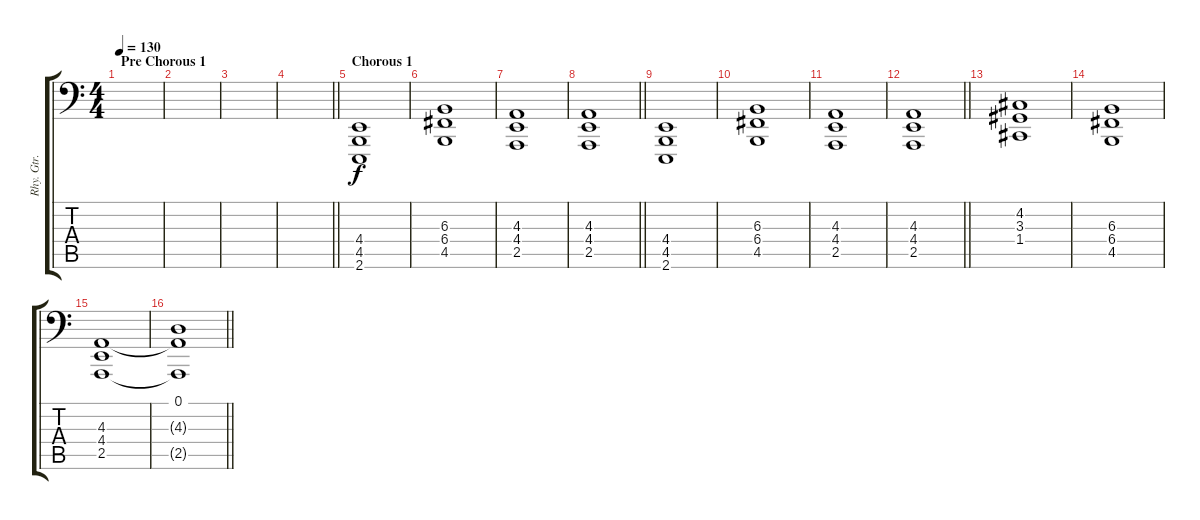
\track ("Rhy. Gtr. 3" "Rhy. Gtr. ") {instrument electricgrandpiano}
\staff {score tabs}
\tuning (D3 A2 F2 C2 G1 D1) {hide}
\ts (4 4)
\section ("" "Pre Chorous 1")
\tempo 130
\clef f4
\ks c
|
|
|
\barLineRight lightlight
|
\section ("" "Chorous 1")
(4.4 4.5 2.6).1 |
(6.3 6.4 4.5).1 |
(4.3 4.4 2.5).1 |
\barLineRight lightlight
(4.3 4.4 2.5).1 |
(4.4 4.5 2.6).1 |
(6.3 6.4 4.5).1 |
(4.3 4.4 2.5).1 |
\barLineRight lightlight
(4.3 4.4 2.5).1 |
(4.2 3.3 1.4).1 |
(6.3 6.4 4.5).1 |
(4.3 4.4 2.5).1 |
\barLineRight lightlight
(0.1 4.3{t} 2.5{t}).1
